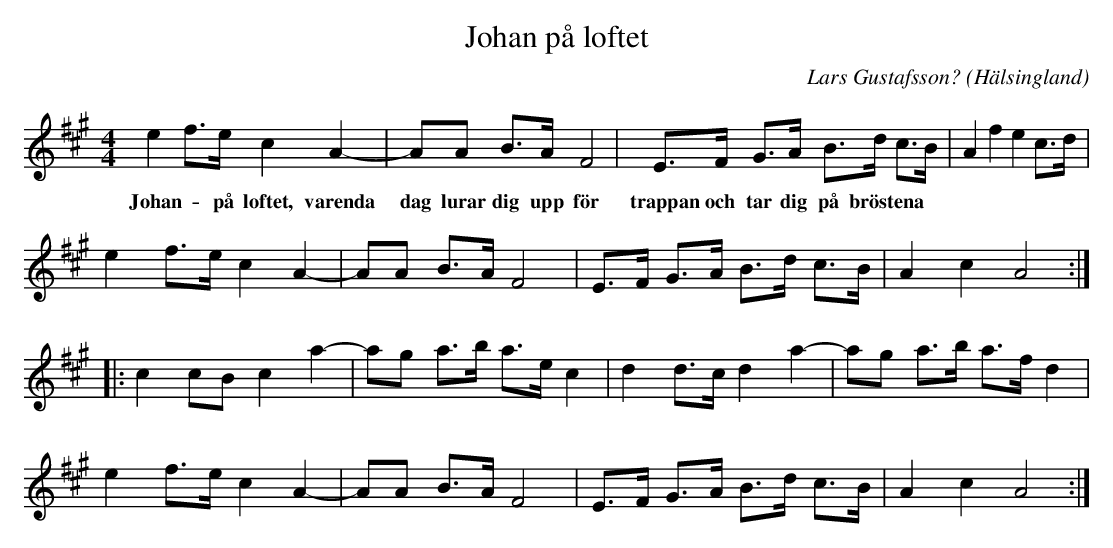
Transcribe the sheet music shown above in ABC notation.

X:1
T:Johan på loftet
C:Lars Gustafsson?
O:Hälsingland
M:4/4
L:1/8
K:A
e2 f>e c2 A2-|AA B>A F4|E>F G>A B>d c>B|A2 f2 e2 c>d|
w: Johan - på loftet, varenda dag lurar dig upp för trappan och tar dig på bröstena
e2 f>e c2 A2-|AA B>A F4|E>F G>A B>d c>B|A2 c2 A4:|
|:c2 cB c2 a2-|ag a>b a>e c2|d2 d>c d2 a2-|ag a>b a>f d2|
e2 f>e c2 A2-|AA B>A F4|E>F G>A B>d c>B|A2 c2 A4:|
